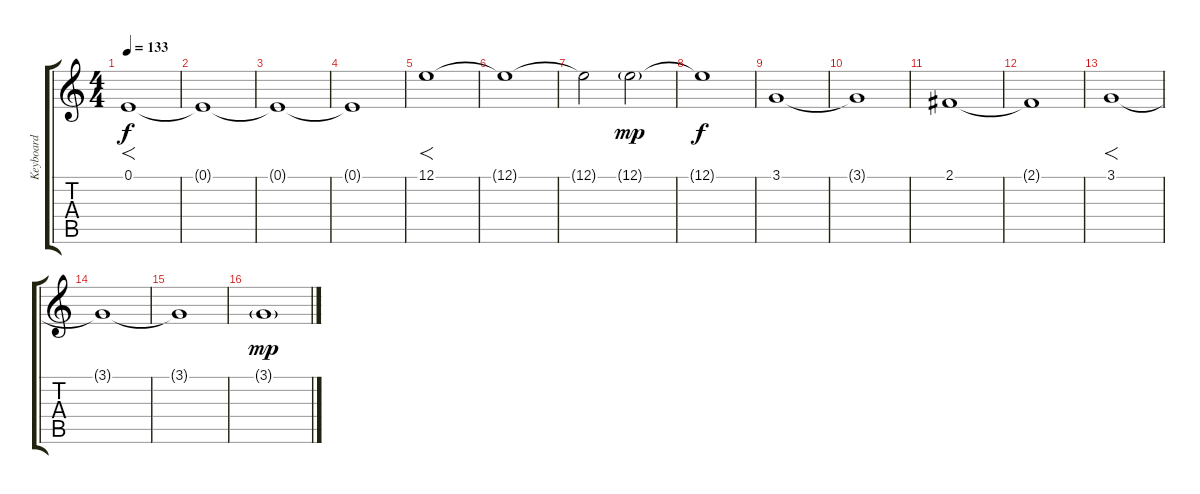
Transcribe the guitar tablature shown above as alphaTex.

\track ("Keyboard" "Keyboard") {instrument synthstrings2}
\staff {score tabs}
\tuning (E4 B3 G3 D3 A2 E2) {hide}
\ts (4 4)
\tempo 133
\clef g2
\ks c
0.1.1{f dy f} |
0.1{t}.1 |
0.1{t}.1 |
0.1{t}.1 |
12.1.1{f} |
12.1{t}.1 |
12.1{t}.2 12.1{g}.2{dy mp} |
12.1{t}.1{dy f} |
3.1.1 |
3.1{t}.1 |
2.1.1 |
2.1{t}.1 |
3.1.1{f} |
3.1{t}.1 |
3.1{t}.1 |
3.1{g}.1{dy mp}
